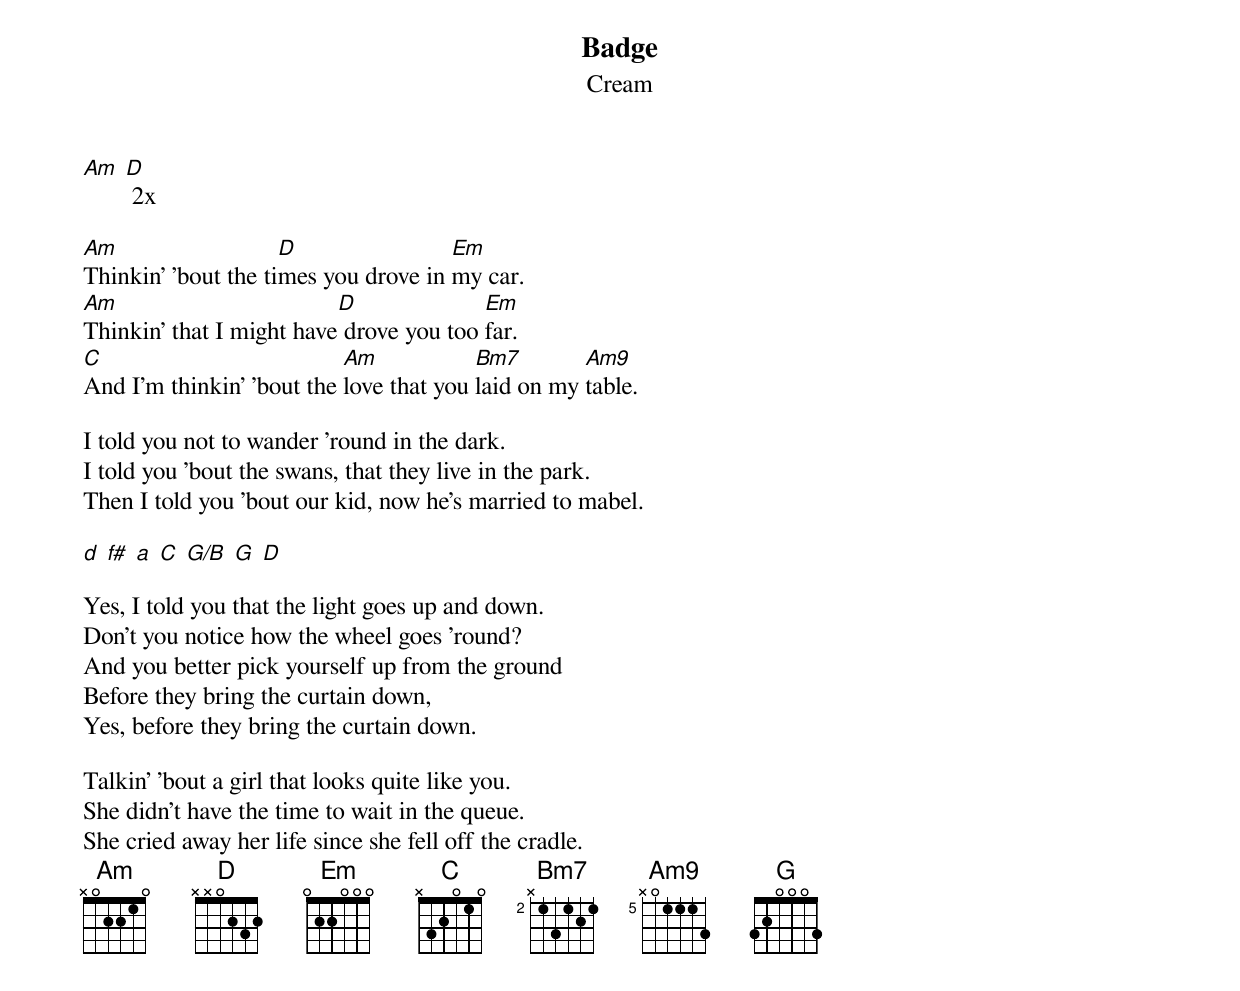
{title:Badge}
{subtitle:Cream}

[Am] [D] 2x

[Am]Thinkin' 'bout the ti[D]mes you drove in [Em]my car.
[Am]Thinkin' that I might have[D] drove you too [Em]far.
[C]And I'm thinkin' 'bout the [Am]love that you [Bm7]laid on my [Am9]table.

I told you not to wander 'round in the dark.
I told you 'bout the swans, that they live in the park.
Then I told you 'bout our kid, now he's married to mabel.

[d] [f#] [a] [C] [G/B] [G] [D]

Yes, I told you that the light goes up and down.
Don't you notice how the wheel goes 'round?
And you better pick yourself up from the ground
Before they bring the curtain down,
Yes, before they bring the curtain down.

Talkin' 'bout a girl that looks quite like you.
She didn't have the time to wait in the queue.
She cried away her life since she fell off the cradle.
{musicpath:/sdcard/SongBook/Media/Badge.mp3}
